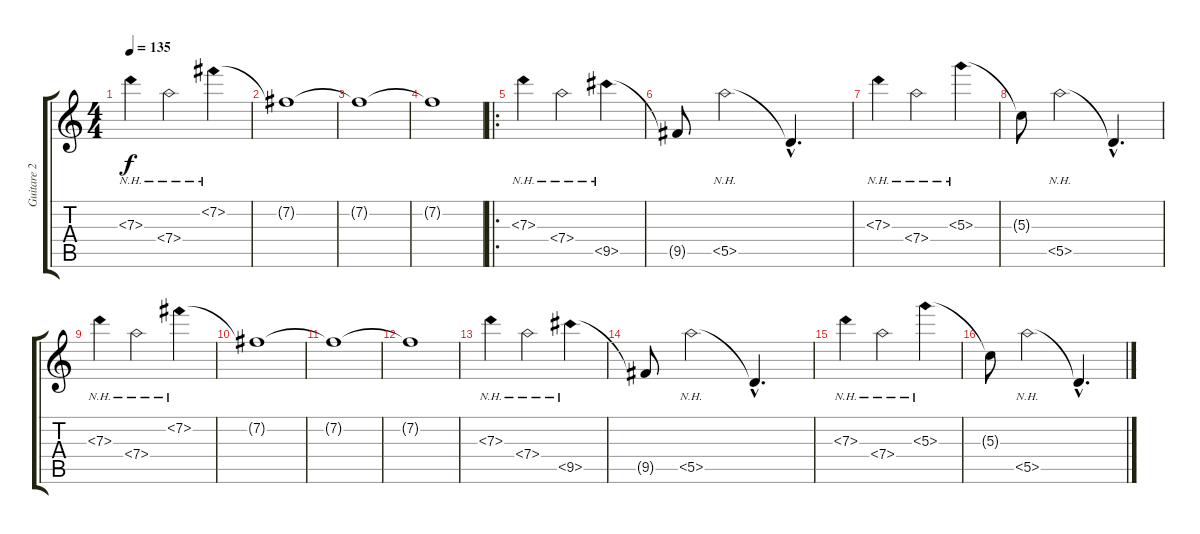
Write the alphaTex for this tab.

\track ("Guitare 2" "Guitare 2") {instrument distortionguitar}
\staff {score tabs}
\tuning (E4 B3 G3 D3 A2 D2) {hide}
\ts (4 4)
\tempo 135
\clef g2
\ks c
7.3{nh}.4{dy f} 7.4{nh}.2 7.2{nh}.4 |
7.2{t}.1 |
7.2{t}.1 |
7.2{t}.1 |
\ro
7.3{nh}.4 7.4{nh}.2 9.5{nh}.4 |
9.5{t}.8 5.5{nh}.2 5.5{hac t}.4{d} |
7.3{nh}.4 7.4{nh}.2 5.3{nh}.4 |
5.3{t}.8 5.5{nh}.2 5.5{hac t}.4{d} |
7.3{nh}.4 7.4{nh}.2 7.2{nh}.4 |
7.2{t}.1 |
7.2{t}.1 |
7.2{t}.1 |
7.3{nh}.4 7.4{nh}.2 9.5{nh}.4 |
9.5{t}.8 5.5{nh}.2 5.5{hac t}.4{d} |
7.3{nh}.4 7.4{nh}.2 5.3{nh}.4 |
5.3{t}.8 5.5{nh}.2 5.5{hac t}.4{d}
